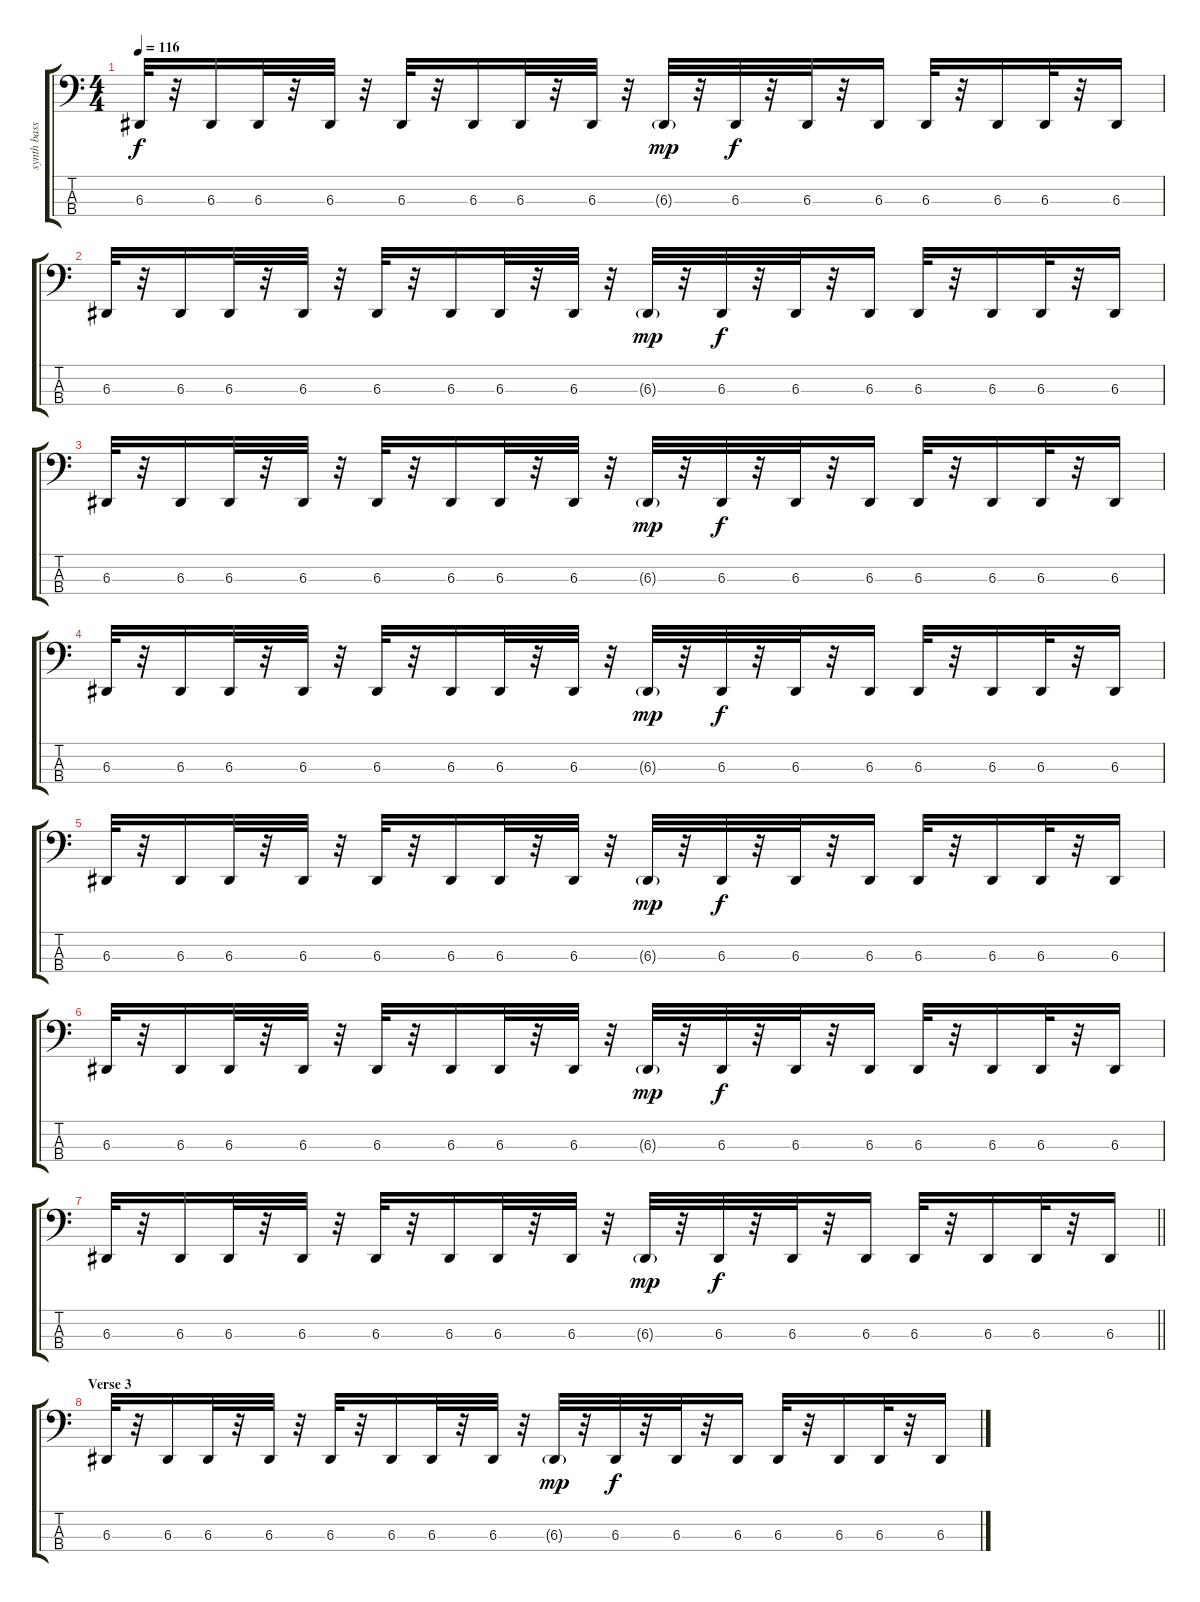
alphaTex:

\track ("synth bass" "synth bass") {instrument lead8bassandlead}
\staff {score tabs}
\tuning (G2 D2 A1 E1) {hide}
\ts (4 4)
\tempo 116
\clef f4
\ks c
6.3.32{dy f} r.32 6.3.16 6.3.32 r.32 6.3.32 r.32 6.3.32 r.32 6.3.16 6.3.32 r.32 6.3.32 r.32 6.3{g}.32{dy mp} r.32 6.3.32{dy f} r.32 6.3.32 r.32 6.3.16 6.3.32 r.32 6.3.16 6.3.32 r.32 6.3.16 |
6.3.32 r.32 6.3.16 6.3.32 r.32 6.3.32 r.32 6.3.32 r.32 6.3.16 6.3.32 r.32 6.3.32 r.32 6.3{g}.32{dy mp} r.32 6.3.32{dy f} r.32 6.3.32 r.32 6.3.16 6.3.32 r.32 6.3.16 6.3.32 r.32 6.3.16 |
6.3.32 r.32 6.3.16 6.3.32 r.32 6.3.32 r.32 6.3.32 r.32 6.3.16 6.3.32 r.32 6.3.32 r.32 6.3{g}.32{dy mp} r.32 6.3.32{dy f} r.32 6.3.32 r.32 6.3.16 6.3.32 r.32 6.3.16 6.3.32 r.32 6.3.16 |
6.3.32 r.32 6.3.16 6.3.32 r.32 6.3.32 r.32 6.3.32 r.32 6.3.16 6.3.32 r.32 6.3.32 r.32 6.3{g}.32{dy mp} r.32 6.3.32{dy f} r.32 6.3.32 r.32 6.3.16 6.3.32 r.32 6.3.16 6.3.32 r.32 6.3.16 |
6.3.32 r.32 6.3.16 6.3.32 r.32 6.3.32 r.32 6.3.32 r.32 6.3.16 6.3.32 r.32 6.3.32 r.32 6.3{g}.32{dy mp} r.32 6.3.32{dy f} r.32 6.3.32 r.32 6.3.16 6.3.32 r.32 6.3.16 6.3.32 r.32 6.3.16 |
6.3.32 r.32 6.3.16 6.3.32 r.32 6.3.32 r.32 6.3.32 r.32 6.3.16 6.3.32 r.32 6.3.32 r.32 6.3{g}.32{dy mp} r.32 6.3.32{dy f} r.32 6.3.32 r.32 6.3.16 6.3.32 r.32 6.3.16 6.3.32 r.32 6.3.16 |
\barLineRight lightlight
6.3.32 r.32 6.3.16 6.3.32 r.32 6.3.32 r.32 6.3.32 r.32 6.3.16 6.3.32 r.32 6.3.32 r.32 6.3{g}.32{dy mp} r.32 6.3.32{dy f} r.32 6.3.32 r.32 6.3.16 6.3.32 r.32 6.3.16 6.3.32 r.32 6.3.16 |
\section ("" "Verse 3")
6.3.32 r.32 6.3.16 6.3.32 r.32 6.3.32 r.32 6.3.32 r.32 6.3.16 6.3.32 r.32 6.3.32 r.32 6.3{g}.32{dy mp} r.32 6.3.32{dy f} r.32 6.3.32 r.32 6.3.16 6.3.32 r.32 6.3.16 6.3.32 r.32 6.3.16
